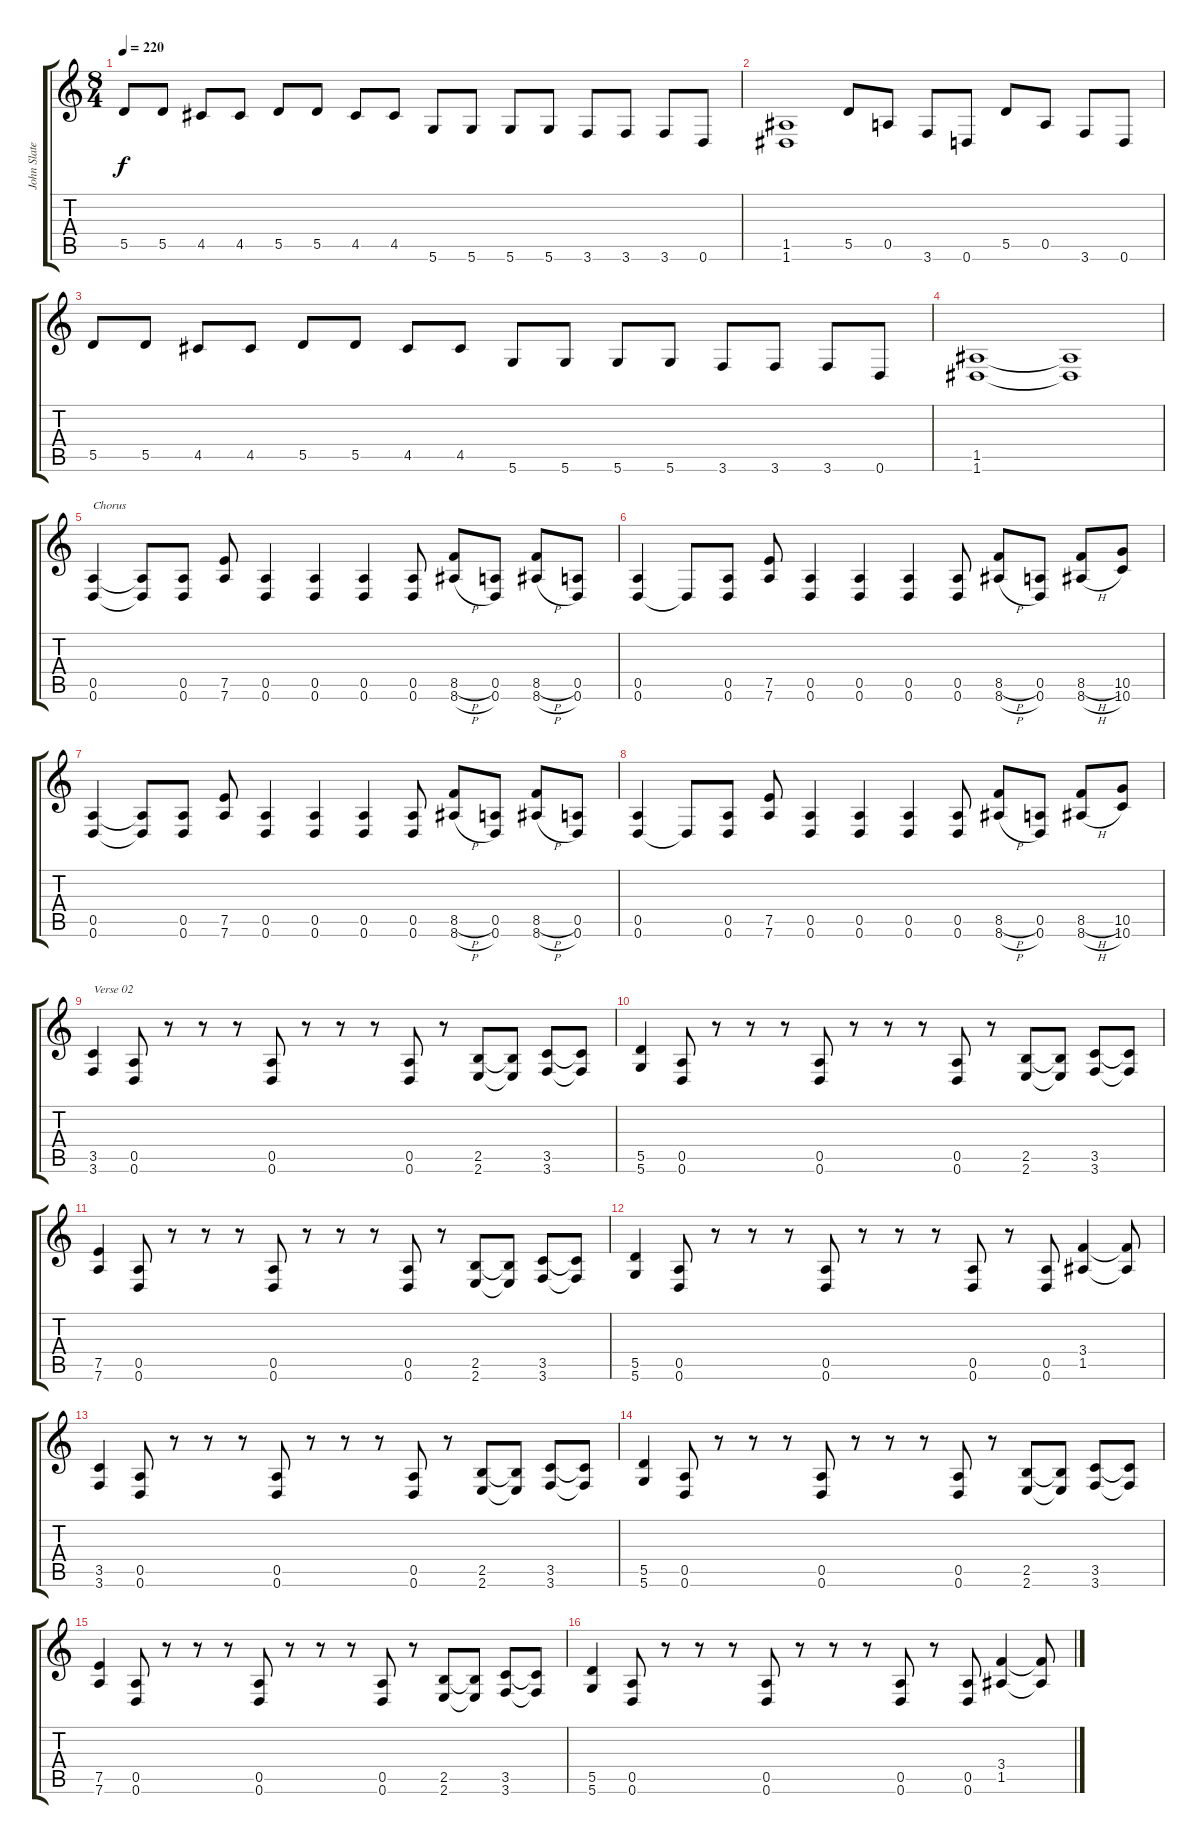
\track ("John Slater" "John Slate") {instrument distortionguitar}
\staff {score tabs}
\tuning (E4 B3 G3 D3 A2 D2) {hide}
\ts (8 4)
\tempo 220
\clef g2
\ks c
5.5.8{dy f} 5.5.8 4.5.8 4.5.8 5.5.8 5.5.8 4.5.8 4.5.8 5.6.8 5.6.8 5.6.8 5.6.8 3.6.8 3.6.8 3.6.8 0.6.8 |
(1.5 1.6).1 5.5.8 0.5.8 3.6.8 0.6.8 5.5.8 0.5.8 3.6.8 0.6.8 |
5.5.8 5.5.8 4.5.8 4.5.8 5.5.8 5.5.8 4.5.8 4.5.8 5.6.8 5.6.8 5.6.8 5.6.8 3.6.8 3.6.8 3.6.8 0.6.8 |
(1.5 1.6).1 (1.5{t} 1.6{t}).1 |
(0.5 0.6).4{txt "Chorus"} (0.5{t} 0.6{t}).8 (0.5 0.6).8 (7.5 7.6).8 (0.5 0.6).4 (0.5 0.6).4 (0.5 0.6).4 (0.5 0.6).8 (8.5{h} 8.6{h}).8 (0.5 0.6).8 (8.5{h} 8.6{h}).8 (0.5 0.6).8 |
(0.5 0.6).4 0.6{t}.8 (0.5 0.6).8 (7.5 7.6).8 (0.5 0.6).4 (0.5 0.6).4 (0.5 0.6).4 (0.5 0.6).8 (8.5{h} 8.6{h}).8 (0.5 0.6).8 (8.5{h} 8.6{h}).8 (10.5 10.6).8 |
(0.5 0.6).4 (0.5{t} 0.6{t}).8 (0.5 0.6).8 (7.5 7.6).8 (0.5 0.6).4 (0.5 0.6).4 (0.5 0.6).4 (0.5 0.6).8 (8.5{h} 8.6{h}).8 (0.5 0.6).8 (8.5{h} 8.6{h}).8 (0.5 0.6).8 |
(0.5 0.6).4 0.6{t}.8 (0.5 0.6).8 (7.5 7.6).8 (0.5 0.6).4 (0.5 0.6).4 (0.5 0.6).4 (0.5 0.6).8 (8.5{h} 8.6{h}).8 (0.5 0.6).8 (8.5{h} 8.6{h}).8 (10.5 10.6).8 |
(3.5 3.6).4{txt "Verse 02"} (0.5 0.6).8 r.8 r.8 r.8 (0.5 0.6).8 r.8 r.8 r.8 (0.5 0.6).8 r.8 (2.5 2.6).8 (2.5{t} 2.6{t}).8 (3.5 3.6).8 (3.5{t} 3.6{t}).8 |
(5.5 5.6).4 (0.5 0.6).8 r.8 r.8 r.8 (0.5 0.6).8 r.8 r.8 r.8 (0.5 0.6).8 r.8 (2.5 2.6).8 (2.5{t} 2.6{t}).8 (3.5 3.6).8 (3.5{t} 3.6{t}).8 |
(7.5 7.6).4 (0.5 0.6).8 r.8 r.8 r.8 (0.5 0.6).8 r.8 r.8 r.8 (0.5 0.6).8 r.8 (2.5 2.6).8 (2.5{t} 2.6{t}).8 (3.5 3.6).8 (3.5{t} 3.6{t}).8 |
(5.5 5.6).4 (0.5 0.6).8 r.8 r.8 r.8 (0.5 0.6).8 r.8 r.8 r.8 (0.5 0.6).8 r.8 (0.5 0.6).8 (3.4 1.5).4 (3.4{t} 1.5{t}).8 |
(3.5 3.6).4 (0.5 0.6).8 r.8 r.8 r.8 (0.5 0.6).8 r.8 r.8 r.8 (0.5 0.6).8 r.8 (2.5 2.6).8 (2.5{t} 2.6{t}).8 (3.5 3.6).8 (3.5{t} 3.6{t}).8 |
(5.5 5.6).4 (0.5 0.6).8 r.8 r.8 r.8 (0.5 0.6).8 r.8 r.8 r.8 (0.5 0.6).8 r.8 (2.5 2.6).8 (2.5{t} 2.6{t}).8 (3.5 3.6).8 (3.5{t} 3.6{t}).8 |
(7.5 7.6).4 (0.5 0.6).8 r.8 r.8 r.8 (0.5 0.6).8 r.8 r.8 r.8 (0.5 0.6).8 r.8 (2.5 2.6).8 (2.5{t} 2.6{t}).8 (3.5 3.6).8 (3.5{t} 3.6{t}).8 |
(5.5 5.6).4 (0.5 0.6).8 r.8 r.8 r.8 (0.5 0.6).8 r.8 r.8 r.8 (0.5 0.6).8 r.8 (0.5 0.6).8 (3.4 1.5).4 (3.4{t} 1.5{t}).8
